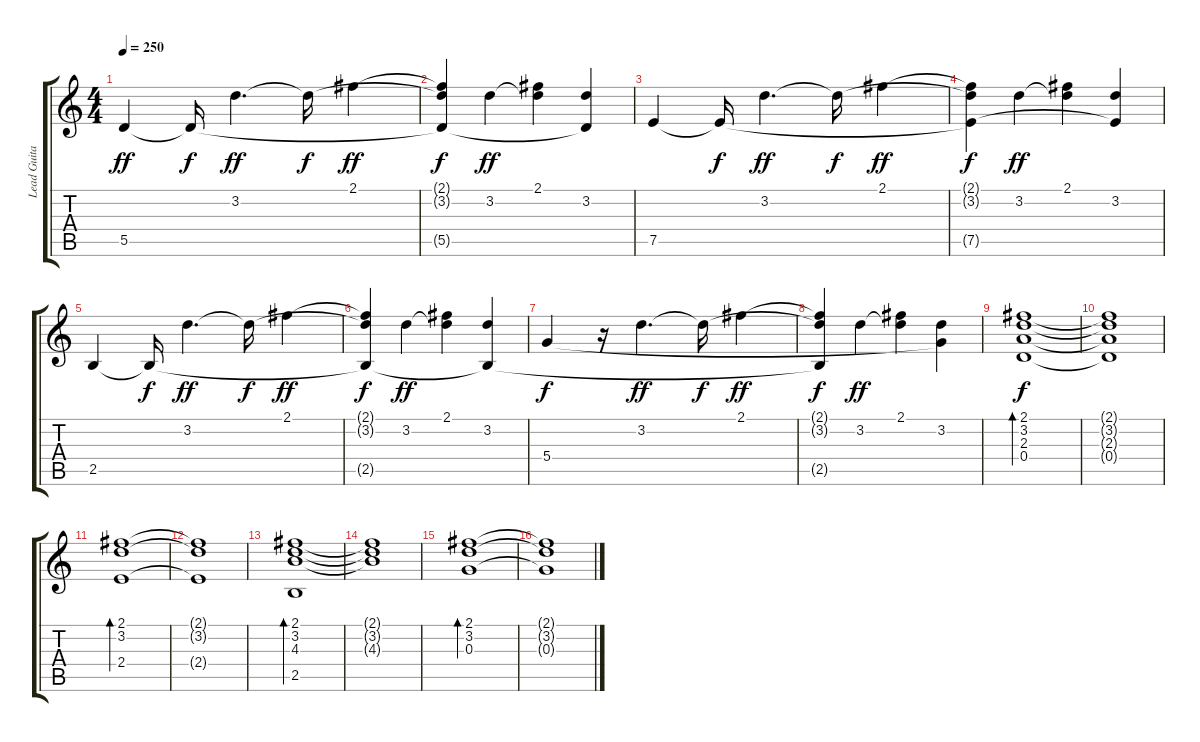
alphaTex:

\track ("Lead Guitar" "Lead Guita") {instrument electricguitarjazz}
\staff {score tabs}
\tuning (E4 B3 G3 D3 A2 E2) {hide}
\ts (4 4)
\tempo 250
\clef g2
\ks c
5.5.4{dy ff} 5.5{t}.16{dy f} 3.2.4{d dy ff} 3.2{t}.16{dy f} 2.1.4{dy ff} |
(2.1{t} 3.2{t} 5.5{t}).4{dy f} 3.2.4{dy ff} (2.1 3.2{t}).4 (3.2 5.5{t}).4 |
7.5.4 7.5{t}.16{dy f} 3.2.4{d dy ff} 3.2{t}.16{dy f} 2.1.4{dy ff} |
(2.1{t} 3.2{t} 7.5{t}).4{dy f} 3.2.4{dy ff} (2.1 3.2{t}).4 (3.2 7.5{t}).4 |
2.5.4 2.5{t}.16{dy f} 3.2.4{d dy ff} 3.2{t}.16{dy f} 2.1.4{dy ff} |
(2.1{t} 3.2{t} 2.5{t}).4{dy f} 3.2.4{dy ff} (2.1 3.2{t}).4 (3.2 2.5{t}).4 |
5.4.4{dy f} r.16 3.2.4{d dy ff} 3.2{t}.16{dy f} 2.1.4{dy ff} |
(2.1{t} 3.2{t} 2.5{t}).4{dy f} 3.2.4{dy ff} (2.1 3.2{t}).4 (3.2 5.4{t}).4 |
(2.1 3.2 2.3 0.4).1{bd 240 dy f} |
(2.1{t} 3.2{t} 2.3{t} 0.4{t}).1 |
(2.1 3.2 2.4).1{bd 240} |
(2.1{t} 3.2{t} 2.4{t}).1 |
(2.1 3.2 4.3 2.5).1{bd 240} |
(2.1{t} 3.2{t} 4.3{t}).1 |
(2.1 3.2 0.3).1{bd 240} |
(2.1{t} 3.2{t} 0.3{t}).1
